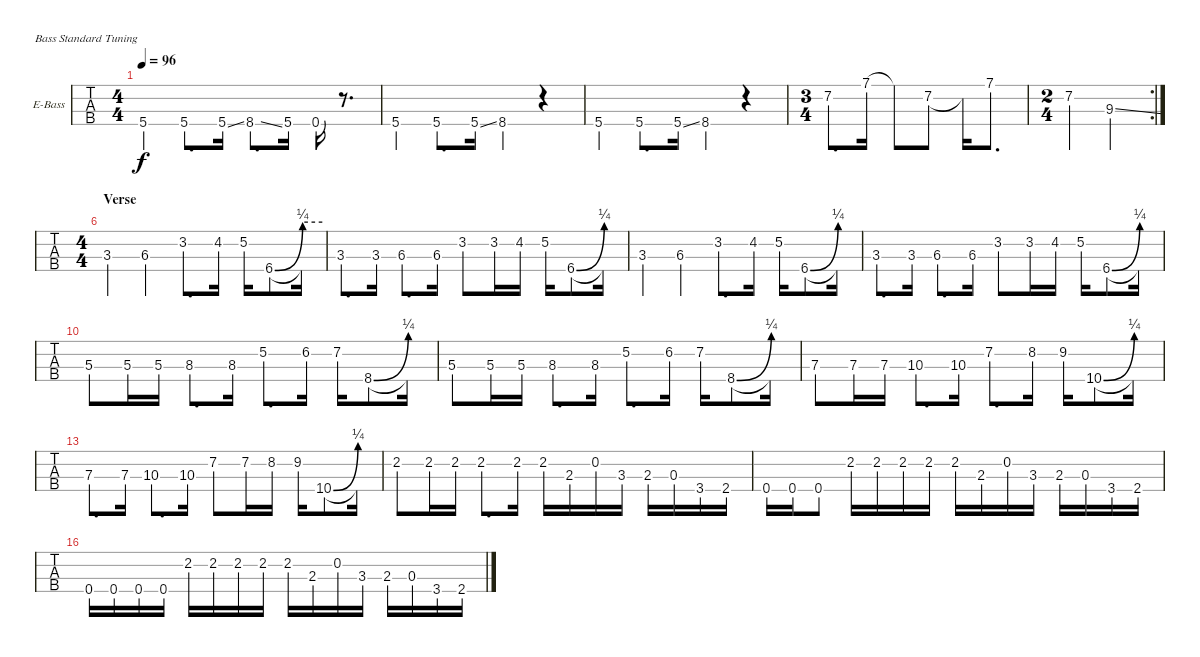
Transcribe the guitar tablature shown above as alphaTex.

\bracketExtendMode nobrackets
\firstSystemTrackNameOrientation horizontal
\otherSystemsTrackNameOrientation horizontal
\defaultBarNumberDisplay FirstOfSystem
\track ("Bass" "E-Bass") {instrument electricbassfinger}
\staff {tabs}
\tuning (G2 D2 A1 E1)
\ts (4 4)
\tempo 96
\clef f4
\ks c
5.4.4{dy f} 5.4.8{d} 5.4{ss}.16 8.4{ss}.8{d} 5.4.16 0.4.16 r.8{d} |
5.4.4 5.4.8{d} 5.4{ss}.16 8.4.4 r.4 |
5.4.4 5.4.8{d} 5.4{ss}.16 8.4.4 r.4 |
\ts (3 4)
7.2.8{d} 7.1.16 7.1{t}.8 7.2.8 7.2{t}.16 7.1.8{d} |
\rc 2
\ts (2 4)
7.2.4 9.3{ss}.4 |
\ts (4 4)
\section ("" "Verse")
\scale
0.256862 3.3.4 6.3.4 3.2.8{d} 4.2.16 5.2.16 6.4{be (bend 0 0 59.4 1)}.8 6.4{be (hold 0 1 60 1) t}.16 |
\scale
0.251527 3.3.8{d} 3.3.16 6.3.8{d} 6.3.16 3.2.8 3.2.16 4.2.16 5.2.16 6.4{be (bend 0 0 59.4 1)}.8 6.4{be (hold 0 0 60 0) t}.16 |
\scale
0.24581 3.3.4 6.3.4 3.2.8{d} 4.2.16 5.2.16 6.4{be (bend 0 0 59.4 1)}.8 6.4{be (hold 0 0 60 0) t}.16 |
\scale
0.24581 3.3.8{d} 3.3.16 6.3.8{d} 6.3.16 3.2.8 3.2.16 4.2.16 5.2.16 6.4{be (bend 0 0 59.4 1)}.8 6.4{be (hold 0 0 60 0) t}.16 |
5.3.8 5.3.16 5.3.16 8.3.8{d} 8.3.16 5.2.8{d} 6.2.16 7.2.16 8.4{be (bend 0 0 59.4 1)}.8 8.4{be (hold 0 0 60 0) t}.16 |
5.3.8 5.3.16 5.3.16 8.3.8{d} 8.3.16 5.2.8{d} 6.2.16 7.2.16 8.4{be (bend 0 0 59.4 1)}.8 8.4{be (hold 0 0 60 0) t}.16 |
7.3.8 7.3.16 7.3.16 10.3.8{d} 10.3.16 7.2.8{d} 8.2.16 9.2.16 10.4{be (bend 0 0 59.4 1)}.8 10.4{be (hold 0 0 60 0) t}.16 |
7.3.8{d} 7.3.16 10.3.8{d} 10.3.16 7.2.8 7.2.16 8.2.16 9.2.16 10.4{be (bend 0 0 59.4 1)}.8 10.4{be (hold 0 0 60 0) t}.16 |
2.2.8 2.2.16 2.2.16 2.2.8{d} 2.2.16 2.2.16 2.3.16 0.2.16 3.3.16 2.3.16 0.3.16 3.4.16 2.4.16 |
0.4.16 0.4.16 0.4.8 2.2.16 2.2.16 2.2.16 2.2.16 2.2.16 2.3.16 0.2.16 3.3.16 2.3.16 0.3.16 3.4.16 2.4.16 |
0.4.16 0.4.16 0.4.16 0.4.16 2.2.16 2.2.16 2.2.16 2.2.16 2.2.16 2.3.16 0.2.16 3.3.16 2.3.16 0.3.16 3.4.16 2.4.16
